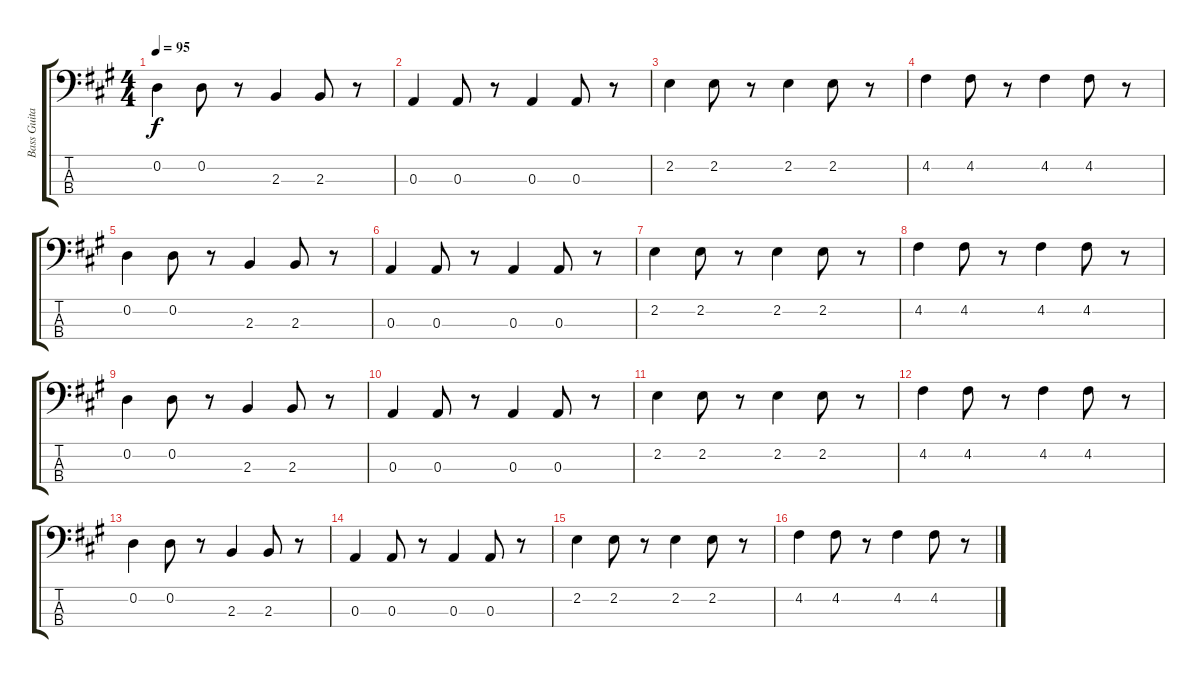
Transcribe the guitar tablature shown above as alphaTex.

\track ("Bass Guitar" "Bass Guita") {instrument electricbassfinger}
\staff {score tabs}
\tuning (G2 D2 A1 E1) {hide}
\ts (4 4)
\tempo 95
\clef f4
\ks a
0.2.4{dy f} 0.2.8 r.8 2.3.4 2.3.8 r.8 |
0.3.4 0.3.8 r.8 0.3.4 0.3.8 r.8 |
2.2.4 2.2.8 r.8 2.2.4 2.2.8 r.8 |
4.2.4 4.2.8 r.8 4.2.4 4.2.8 r.8 |
0.2.4 0.2.8 r.8 2.3.4 2.3.8 r.8 |
0.3.4 0.3.8 r.8 0.3.4 0.3.8 r.8 |
2.2.4 2.2.8 r.8 2.2.4 2.2.8 r.8 |
4.2.4 4.2.8 r.8 4.2.4 4.2.8 r.8 |
0.2.4 0.2.8 r.8 2.3.4 2.3.8 r.8 |
0.3.4 0.3.8 r.8 0.3.4 0.3.8 r.8 |
2.2.4 2.2.8 r.8 2.2.4 2.2.8 r.8 |
4.2.4 4.2.8 r.8 4.2.4 4.2.8 r.8 |
0.2.4 0.2.8 r.8 2.3.4 2.3.8 r.8 |
0.3.4 0.3.8 r.8 0.3.4 0.3.8 r.8 |
2.2.4 2.2.8 r.8 2.2.4 2.2.8 r.8 |
4.2.4 4.2.8 r.8 4.2.4 4.2.8 r.8
